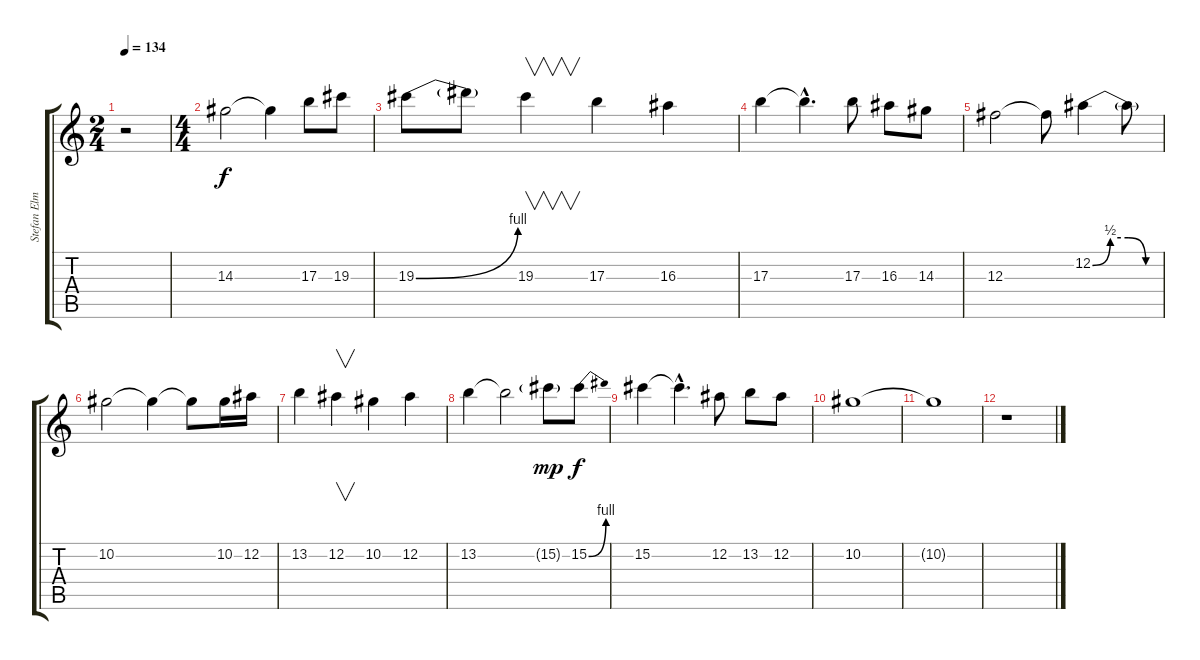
\track ("Stefan Elmgren" "Stefan Elm") {instrument overdrivenguitar}
\staff {score tabs}
\tuning (Eb4 Bb3 Gb3 Db3 Ab2 Eb2) {hide}
\ts (2 4)
\tempo 134
\clef g2
\ks c
r.2{dy f instrument overdrivenguitar} |
\ts (4 4)
14.3.2 14.3{t}.4 17.3.8 19.3.8 |
19.3{be (bend 0 0 60 4)}.8 19.3{t}.8 19.3.4{v} 17.3.4 16.3.4 |
17.3.4 17.3{hac t}.4{d} 17.3.8 16.3.8 14.3.8 |
12.3.2 12.3{t}.8 12.2{be (custom 0 0 15 2 30 2 45 0 60 0)}.4 12.2{t}.8 |
10.2.2 10.2{t}.4 10.2{t}.8 10.2.16 12.2.16 |
13.2.4 12.2.4{v} 10.2.4 12.2.4 |
13.2.4 13.2{t}.2 15.2{g}.8{dy mp} 15.2{be (bend 0 0 60 4)}.8{dy f} |
15.2.4 15.2{hac t}.4{d} 12.2.8 13.2.8 12.2.8 |
10.2.1 |
10.2{t}.1 |
r.1
